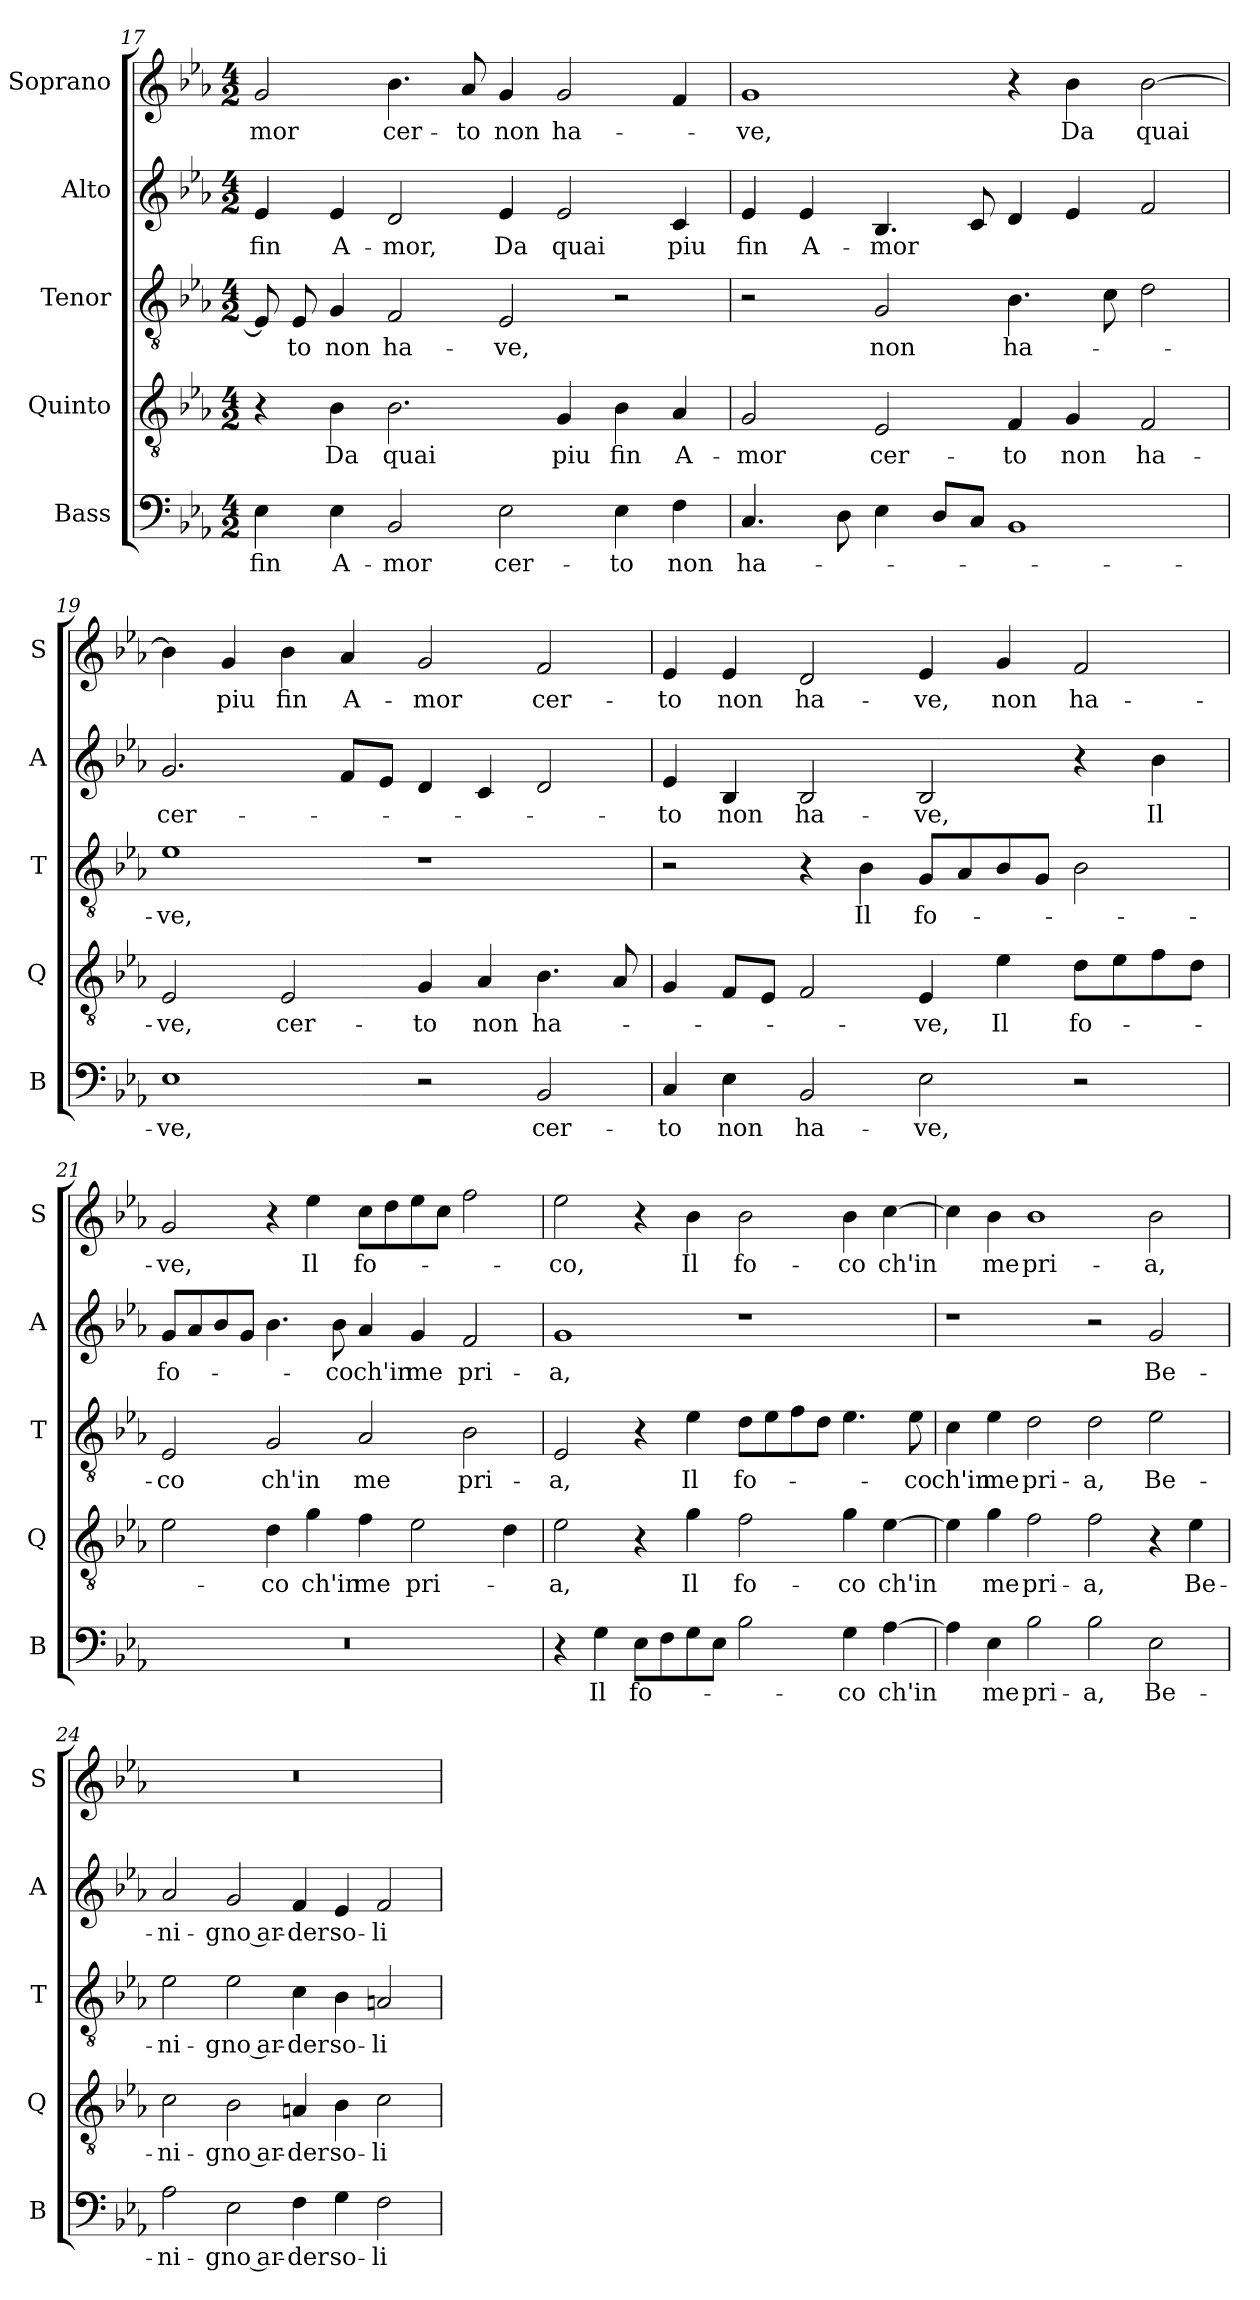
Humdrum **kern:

**kern	**text	**kern	**text	**kern	**text	**kern	**text	**kern	**text
*part5	*part5	*part4	*part4	*part3	*part3	*part2	*part2	*part1	*part1
*staff5	*staff5	*staff4	*staff4	*staff3	*staff3	*staff2	*staff2	*staff1	*staff1
*I"Bass	*	*I"Quinto	*	*I"Tenor	*	*I"Alto	*	*I"Soprano	*
*I'B	*	*I'Q	*	*I'T	*	*I'A	*	*I'S	*
*clefF4	*	*clefGv2	*	*clefGv2	*	*clefG2	*	*clefG2	*
*k[b-e-a-]	*	*k[b-e-a-]	*	*k[b-e-a-]	*	*k[b-e-a-]	*	*k[b-e-a-]	*
*E-:	*	*E-:	*	*E-:	*	*E-:	*	*E-:	*
*M4/2	*	*M4/2	*	*M4/2	*	*M4/2	*	*M4/2	*
=17	=17	=17	=17	=17	=17	=17	=17	=17	=17
!	!LO:LY:b	!	!	!	!	!	!LO:LY:b	!	!LO:LY:b
4E-\	fin	4r	.	8E-/]	.	4e-/	fin	2g/	-mor
!	!	!	!	!	!LO:LY:b	!	!	!	!
.	.	.	.	8E-/	-to	.	.	.	.
!	!LO:LY:b	!	!LO:LY:b	!	!LO:LY:b	!	!LO:LY:b	!	!
4E-\	A-	4B-\	Da	4G/	non	4e-/	A-	.	.
!	!LO:LY:b	!	!LO:LY:b	!	!LO:LY:b	!	!LO:LY:b	!	!LO:LY:b
2BB-/	-mor	2.B-\	quai	2F/	ha-	2d/	-mor,	4.b-\	cer-
!	!	!	!	!	!	!	!	!	!LO:LY:b
.	.	.	.	.	.	.	.	8a-/	-to
!	!LO:LY:b	!	!	!	!LO:LY:b	!	!LO:LY:b	!	!LO:LY:b
2E-\	cer-	.	.	2E-/	-ve,	4e-/	Da	4g/	non
!	!	!	!LO:LY:b	!	!	!	!LO:LY:b	!	!LO:LY:b
.	.	4G/	piu	.	.	2e-/	quai	2g/	ha-
!	!LO:LY:b	!	!LO:LY:b	!	!	!	!	!	!
4E-\	-to	4B-\	fin	2r	.	.	.	.	.
!	!LO:LY:b	!	!LO:LY:b	!	!	!	!LO:LY:b	!	!
4F\	non	4A-/	A-	.	.	4c/	piu	4f/	.
=18	=18	=18	=18	=18	=18	=18	=18	=18	=18
!	!LO:LY:b	!	!LO:LY:b	!	!	!	!LO:LY:b	!	!LO:LY:b
4.C/	ha-	2G/	-mor	2r	.	4e-/	fin	1g	-ve,
!	!	!	!	!	!	!	!LO:LY:b	!	!
.	.	.	.	.	.	4e-/	A-	.	.
8D\	.	.	.	.	.	.	.	.	.
!	!	!	!LO:LY:b	!	!LO:LY:b	!	!LO:LY:b	!	!
4E-\	.	2E-/	cer-	2G/	non	4.B-/	-mor	.	.
8D/L	.	.	.	.	.	.	.	.	.
8C/J	.	.	.	.	.	8c/	.	.	.
!	!	!	!LO:LY:b	!	!LO:LY:b	!	!	!	!
1BB-	.	4F/	-to	4.B-\	ha-	4d/	.	4r	.
!	!	!	!LO:LY:b	!	!	!	!	!	!LO:LY:b
.	.	4G/	non	.	.	4e-/	.	4b-\	Da
.	.	.	.	8c\	.	.	.	.	.
!	!	!	!LO:LY:b	!	!	!	!	!	!LO:LY:b
.	.	2F/	ha-	2d\	.	2f/	.	[2b-\	quai
!!LO:LB:g=z
=19	=19	=19	=19	=19	=19	=19	=19	=19	=19
!	!LO:LY:b	!	!LO:LY:b	!	!LO:LY:b	!	!LO:LY:b	!	!
1E-	-ve,	2E-/	-ve,	1e-	-ve,	2.g/	cer-	4b-\]	.
!	!	!	!	!	!	!	!	!	!LO:LY:b
.	.	.	.	.	.	.	.	4g/	piu
!	!	!	!LO:LY:b	!	!	!	!	!	!LO:LY:b
.	.	2E-/	cer-	.	.	.	.	4b-\	fin
!	!	!	!	!	!	!	!	!	!LO:LY:b
.	.	.	.	.	.	8f/L	.	4a-/	A-
.	.	.	.	.	.	8e-/J	.	.	.
!	!	!	!LO:LY:b	!	!	!	!	!	!LO:LY:b
2r	.	4G/	-to	1r	.	4d/	.	2g/	-mor
!	!	!	!LO:LY:b	!	!	!	!	!	!
.	.	4A-/	non	.	.	4c/	.	.	.
!	!LO:LY:b	!	!LO:LY:b	!	!	!	!	!	!LO:LY:b
2BB-/	cer-	4.B-\	ha-	.	.	2d/	.	2f/	cer-
.	.	8A-/	.	.	.	.	.	.	.
=20	=20	=20	=20	=20	=20	=20	=20	=20	=20
!	!LO:LY:b	!	!	!	!	!	!LO:LY:b	!	!LO:LY:b
4C/	-to	4G/	.	2r	.	4e-/	-to	4e-/	-to
!	!LO:LY:b	!	!	!	!	!	!LO:LY:b	!	!LO:LY:b
4E-\	non	8F/L	.	.	.	4B-/	non	4e-/	non
.	.	8E-/J	.	.	.	.	.	.	.
!	!LO:LY:b	!	!	!	!	!	!LO:LY:b	!	!LO:LY:b
2BB-/	ha-	2F/	.	4r	.	2B-/	ha-	2d/	ha-
!	!	!	!	!	!LO:LY:b	!	!	!	!
.	.	.	.	4B-\	Il	.	.	.	.
!	!LO:LY:b	!	!LO:LY:b	!	!LO:LY:b	!	!LO:LY:b	!	!LO:LY:b
2E-\	-ve,	4E-/	-ve,	8G/L	fo-	2B-/	-ve,	4e-/	-ve,
.	.	.	.	8A-/	.	.	.	.	.
!	!	!	!LO:LY:b	!	!	!	!	!	!LO:LY:b
.	.	4e-\	Il	8B-/	.	.	.	4g/	non
.	.	.	.	8G/J	.	.	.	.	.
!	!	!	!LO:LY:b	!	!	!	!	!	!LO:LY:b
2r	.	8d\L	fo-	2B-\	.	4r	.	2f/	ha-
.	.	8e-\	.	.	.	.	.	.	.
!	!	!	!	!	!	!	!LO:LY:b	!	!
.	.	8f\	.	.	.	4b-\	Il	.	.
.	.	8d\J	.	.	.	.	.	.	.
=21	=21	=21	=21	=21	=21	=21	=21	=21	=21
!	!	!	!	!	!LO:LY:b	!	!LO:LY:b	!	!LO:LY:b
0r	.	2e-\	.	2E-/	-co	8g/L	fo-	2g/	-ve,
.	.	.	.	.	.	8a-/	.	.	.
.	.	.	.	.	.	8b-/	.	.	.
.	.	.	.	.	.	8g/J	.	.	.
!	!	!	!LO:LY:b	!	!LO:LY:b	!	!	!	!
.	.	4d\	-co	2G/	ch'in	4.b-\	.	4r	.
!	!	!	!LO:LY:b	!	!	!	!	!	!LO:LY:b
.	.	4g\	ch'in	.	.	.	.	4ee-\	Il
!	!	!	!	!	!	!	!LO:LY:b	!	!
.	.	.	.	.	.	8b-\	-co	.	.
!	!	!	!LO:LY:b	!	!LO:LY:b	!	!LO:LY:b	!	!LO:LY:b
.	.	4f\	me	2A-/	me	4a-/	ch'in	8cc\L	fo-
.	.	.	.	.	.	.	.	8dd\	.
!	!	!	!LO:LY:b	!	!	!	!LO:LY:b	!	!
.	.	2e-\	pri-	.	.	4g/	me	8ee-\	.
.	.	.	.	.	.	.	.	8cc\J	.
!	!	!	!	!	!LO:LY:b	!	!LO:LY:b	!	!
.	.	.	.	2B-\	pri-	2f/	pri-	2ff\	.
.	.	4d\	.	.	.	.	.	.	.
!!LO:LB:g=z
=22	=22	=22	=22	=22	=22	=22	=22	=22	=22
!	!	!	!LO:LY:b	!	!LO:LY:b	!	!LO:LY:b	!	!LO:LY:b
4r	.	2e-\	-a,	2E-/	-a,	1g	-a,	2ee-\	-co,
!	!LO:LY:b	!	!	!	!	!	!	!	!
4G\	Il	.	.	.	.	.	.	.	.
!	!LO:LY:b	!	!	!	!	!	!	!	!
8E-\L	fo-	4r	.	4r	.	.	.	4r	.
8F\	.	.	.	.	.	.	.	.	.
!	!	!	!LO:LY:b	!	!LO:LY:b	!	!	!	!LO:LY:b
8G\	.	4g\	Il	4e-\	Il	.	.	4b-\	Il
8E-\J	.	.	.	.	.	.	.	.	.
!	!	!	!LO:LY:b	!	!LO:LY:b	!	!	!	!LO:LY:b
2B-\	.	2f\	fo-	8d\L	fo-	1r	.	2b-\	fo-
.	.	.	.	8e-\	.	.	.	.	.
.	.	.	.	8f\	.	.	.	.	.
.	.	.	.	8d\J	.	.	.	.	.
!	!LO:LY:b	!	!LO:LY:b	!	!	!	!	!	!LO:LY:b
4G\	-co	4g\	-co	4.e-\	.	.	.	4b-\	-co
!	!LO:LY:b	!	!LO:LY:b	!	!	!	!	!	!LO:LY:b
[4A-\	ch'in	[4e-\	ch'in	.	.	.	.	[4cc\	ch'in
!	!	!	!	!	!LO:LY:b	!	!	!	!
.	.	.	.	8e-\	-co	.	.	.	.
=23	=23	=23	=23	=23	=23	=23	=23	=23	=23
!	!	!	!	!	!LO:LY:b	!	!	!	!
4A-\]	.	4e-\]	.	4c\	ch'in	1r	.	4cc\]	.
!	!LO:LY:b	!	!LO:LY:b	!	!LO:LY:b	!	!	!	!LO:LY:b
4E-\	me	4g\	me	4e-\	me	.	.	4b-\	me
!	!LO:LY:b	!	!LO:LY:b	!	!LO:LY:b	!	!	!	!LO:LY:b
2B-\	pri-	2f\	pri-	2d\	pri-	.	.	1b-	pri-
!	!LO:LY:b	!	!LO:LY:b	!	!LO:LY:b	!	!	!	!
2B-\	-a,	2f\	-a,	2d\	-a,	2r	.	.	.
!	!LO:LY:b	!	!	!	!LO:LY:b	!	!LO:LY:b	!	!LO:LY:b
2E-\	Be-	4r	.	2e-\	Be-	2g/	Be-	2b-\	-a,
!	!	!	!LO:LY:b	!	!	!	!	!	!
.	.	4e-\	Be-	.	.	.	.	.	.
=24	=24	=24	=24	=24	=24	=24	=24	=24	=24
!	!LO:LY:b	!	!LO:LY:b	!	!LO:LY:b	!	!LO:LY:b	!	!
2A-\	-ni-	2c\	-ni-	2e-\	-ni-	2a-/	-ni-	0r	.
!	!LO:LY:b	!	!LO:LY:b	!	!LO:LY:b	!	!LO:LY:b	!	!
2E-\	-gno ar-	2B-\	-gno ar-	2e-\	-gno ar-	2g/	-gno ar-	.	.
!	!LO:LY:b	!	!LO:LY:b	!	!LO:LY:b	!	!LO:LY:b	!	!
4F\	-der	4An/	-der	4c\	-der	4f/	-der	.	.
!	!LO:LY:b	!	!LO:LY:b	!	!LO:LY:b	!	!LO:LY:b	!	!
4G\	so-	4B-\	so-	4B-\	so-	4e-/	so-	.	.
!	!LO:LY:b	!	!LO:LY:b	!	!LO:LY:b	!	!LO:LY:b	!	!
2F\	-li-	2c\	-li-	2An/	-li-	2f/	-li-	.	.
=	=	=	=	=	=	=	=	=	=
*-	*-	*-	*-	*-	*-	*-	*-	*-	*-
